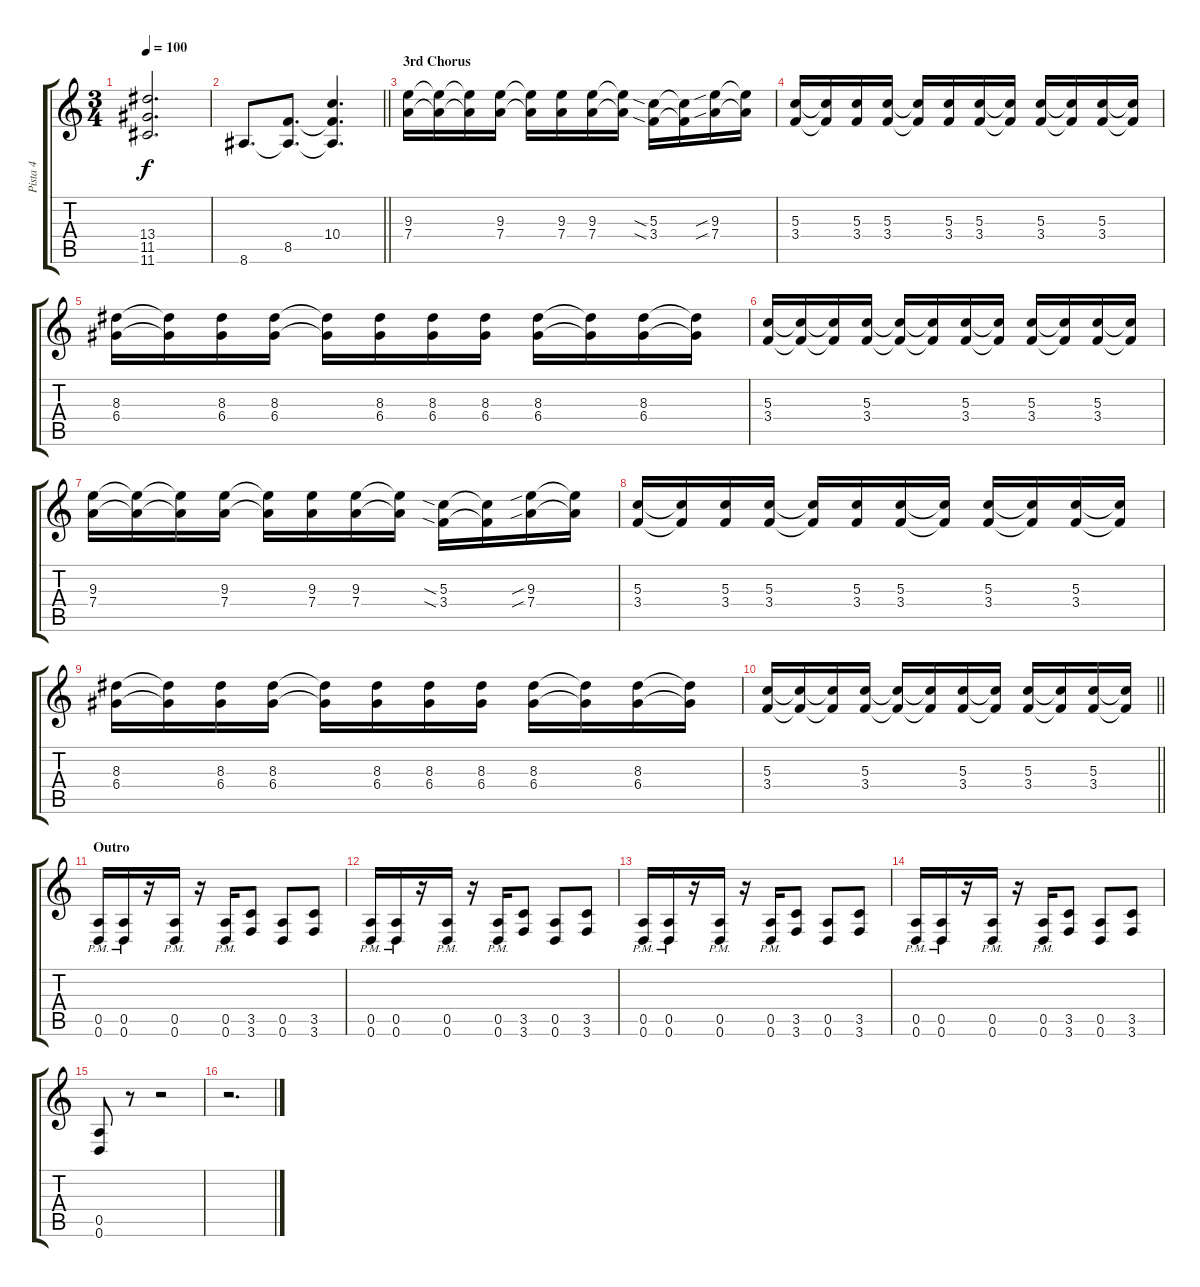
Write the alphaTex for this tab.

\track ("Pista 4" "Pista 4") {instrument overdrivenguitar}
\staff {score tabs}
\tuning (E4 B3 G3 D3 A2 D2) {hide}
\ts (3 4)
\tempo 100
\clef g2
\ks c
(13.4 11.5 11.6).2{d dy f} |
\barLineRight lightlight
8.6.8{d} (8.5 8.6{t}).8{d} (10.4 8.5{t} 8.6{t}).4{d} |
\section ("" "3rd Chorus")
(9.3 7.4).16 (9.3{t} 7.4{t}).16 (9.3{t} 7.4{t}).16 (9.3 7.4).16 (9.3{t} 7.4{t}).16 (9.3 7.4).16 (9.3 7.4).16 (9.3{t} 7.4{t}).16 (5.3{sia} 3.4{sia}).16 (5.3{t} 3.4{t}).16 (9.3{sib} 7.4{sib}).16 (9.3{t} 7.4{t}).16 |
(5.3 3.4).16 (5.3{t} 3.4{t}).16 (5.3 3.4).16 (5.3 3.4).16 (5.3{t} 3.4{t}).16 (5.3 3.4).16 (5.3 3.4).16 (5.3{t} 3.4{t}).16 (5.3 3.4).16 (5.3{t} 3.4{t}).16 (5.3 3.4).16 (5.3{t} 3.4{t}).16 |
(8.3 6.4).16 (8.3{t} 6.4{t}).16 (8.3 6.4).16 (8.3 6.4).16 (8.3{t} 6.4{t}).16 (8.3 6.4).16 (8.3 6.4).16 (8.3 6.4).16 (8.3 6.4).16 (8.3{t} 6.4{t}).16 (8.3 6.4).16 (8.3{t} 6.4{t}).16 |
(5.3 3.4).16 (5.3{t} 3.4{t}).16 (5.3{t} 3.4{t}).16 (5.3 3.4).16 (5.3{t} 3.4{t}).16 (5.3{t} 3.4{t}).16 (5.3 3.4).16 (5.3{t} 3.4{t}).16 (5.3 3.4).16 (5.3{t} 3.4{t}).16 (5.3 3.4).16 (5.3{t} 3.4{t}).16 |
(9.3 7.4).16 (9.3{t} 7.4{t}).16 (9.3{t} 7.4{t}).16 (9.3 7.4).16 (9.3{t} 7.4{t}).16 (9.3 7.4).16 (9.3 7.4).16 (9.3{t} 7.4{t}).16 (5.3{sia} 3.4{sia}).16 (5.3{t} 3.4{t}).16 (9.3{sib} 7.4{sib}).16 (9.3{t} 7.4{t}).16 |
(5.3 3.4).16 (5.3{t} 3.4{t}).16 (5.3 3.4).16 (5.3 3.4).16 (5.3{t} 3.4{t}).16 (5.3 3.4).16 (5.3 3.4).16 (5.3{t} 3.4{t}).16 (5.3 3.4).16 (5.3{t} 3.4{t}).16 (5.3 3.4).16 (5.3{t} 3.4{t}).16 |
(8.3 6.4).16 (8.3{t} 6.4{t}).16 (8.3 6.4).16 (8.3 6.4).16 (8.3{t} 6.4{t}).16 (8.3 6.4).16 (8.3 6.4).16 (8.3 6.4).16 (8.3 6.4).16 (8.3{t} 6.4{t}).16 (8.3 6.4).16 (8.3{t} 6.4{t}).16 |
\barLineRight lightlight
(5.3 3.4).16 (5.3{t} 3.4{t}).16 (5.3{t} 3.4{t}).16 (5.3 3.4).16 (5.3{t} 3.4{t}).16 (5.3{t} 3.4{t}).16 (5.3 3.4).16 (5.3{t} 3.4{t}).16 (5.3 3.4).16 (5.3{t} 3.4{t}).16 (5.3 3.4).16 (5.3{t} 3.4{t}).16 |
\section ("" "Outro")
(0.5{pm} 0.6{pm}).16 (0.5{pm} 0.6{pm}).16 r.16 (0.5{pm} 0.6{pm}).16 r.16 (0.5{pm} 0.6{pm}).16 (3.5 3.6).8 (0.5 0.6).8 (3.5 3.6).8 |
(0.5{pm} 0.6{pm}).16 (0.5{pm} 0.6{pm}).16 r.16 (0.5{pm} 0.6{pm}).16 r.16 (0.5{pm} 0.6{pm}).16 (3.5 3.6).8 (0.5 0.6).8 (3.5 3.6).8 |
(0.5{pm} 0.6{pm}).16 (0.5{pm} 0.6{pm}).16 r.16 (0.5{pm} 0.6{pm}).16 r.16 (0.5{pm} 0.6{pm}).16 (3.5 3.6).8 (0.5 0.6).8 (3.5 3.6).8 |
(0.5{pm} 0.6{pm}).16 (0.5{pm} 0.6{pm}).16 r.16 (0.5{pm} 0.6{pm}).16 r.16 (0.5{pm} 0.6{pm}).16 (3.5 3.6).8 (0.5 0.6).8 (3.5 3.6).8 |
(0.5 0.6).8 r.8 r.2 |
r.2{d}
